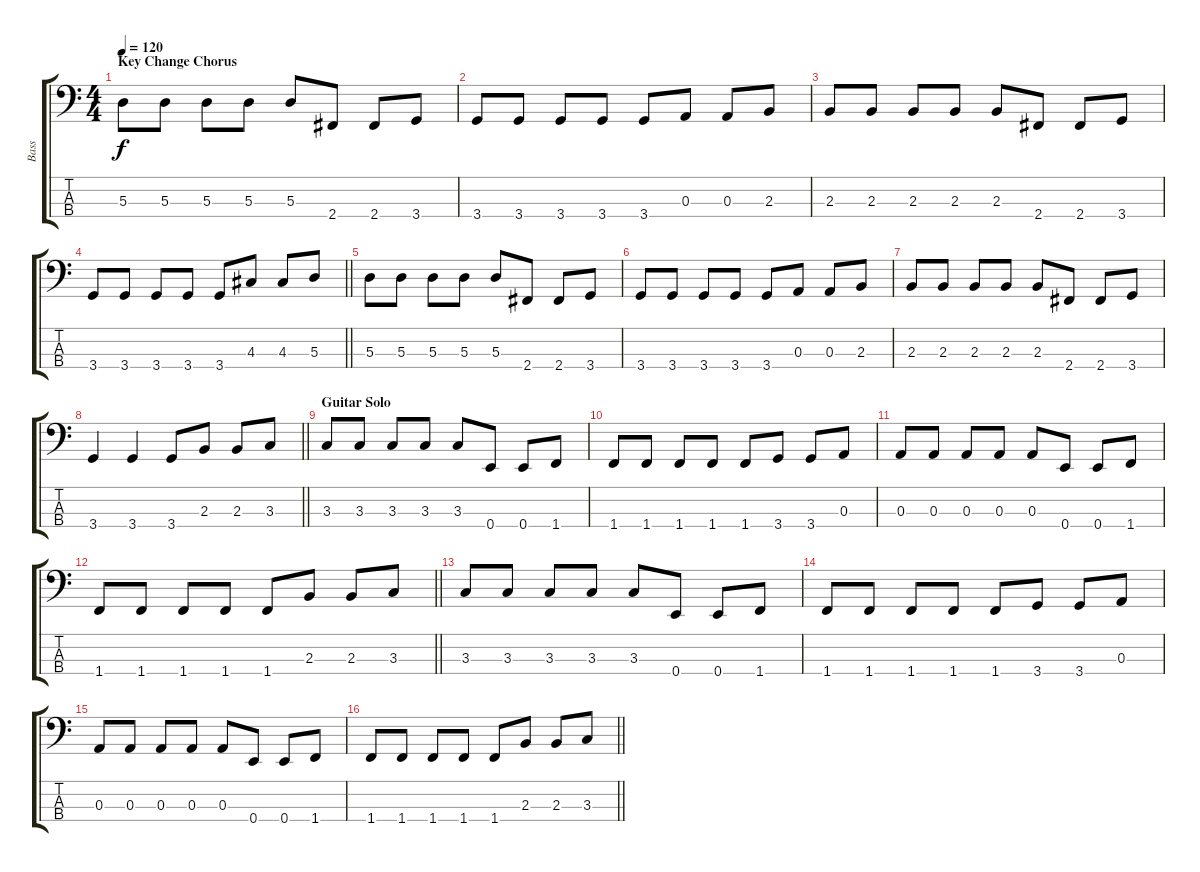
\track ("Bass" "Bass") {instrument electricbassfinger}
\staff {score tabs}
\tuning (G2 D2 A1 E1) {hide}
\ts (4 4)
\section ("" "Key Change Chorus")
\tempo 120
\clef f4
\ks c
5.3.8{dy f} 5.3.8 5.3.8 5.3.8 5.3.8 2.4.8 2.4.8 3.4.8 |
3.4.8 3.4.8 3.4.8 3.4.8 3.4.8 0.3.8 0.3.8 2.3.8 |
2.3.8 2.3.8 2.3.8 2.3.8 2.3.8 2.4.8 2.4.8 3.4.8 |
\barLineRight lightlight
3.4.8 3.4.8 3.4.8 3.4.8 3.4.8 4.3.8 4.3.8 5.3.8 |
5.3.8 5.3.8 5.3.8 5.3.8 5.3.8 2.4.8 2.4.8 3.4.8 |
3.4.8 3.4.8 3.4.8 3.4.8 3.4.8 0.3.8 0.3.8 2.3.8 |
2.3.8 2.3.8 2.3.8 2.3.8 2.3.8 2.4.8 2.4.8 3.4.8 |
\barLineRight lightlight
3.4.4 3.4.4 3.4.8 2.3.8 2.3.8 3.3.8 |
\section ("" "Guitar Solo")
3.3.8 3.3.8 3.3.8 3.3.8 3.3.8 0.4.8 0.4.8 1.4.8 |
1.4.8 1.4.8 1.4.8 1.4.8 1.4.8 3.4.8 3.4.8 0.3.8 |
0.3.8 0.3.8 0.3.8 0.3.8 0.3.8 0.4.8 0.4.8 1.4.8 |
\barLineRight lightlight
1.4.8 1.4.8 1.4.8 1.4.8 1.4.8 2.3.8 2.3.8 3.3.8 |
3.3.8 3.3.8 3.3.8 3.3.8 3.3.8 0.4.8 0.4.8 1.4.8 |
1.4.8 1.4.8 1.4.8 1.4.8 1.4.8 3.4.8 3.4.8 0.3.8 |
0.3.8 0.3.8 0.3.8 0.3.8 0.3.8 0.4.8 0.4.8 1.4.8 |
\barLineRight lightlight
1.4.8 1.4.8 1.4.8 1.4.8 1.4.8 2.3.8 2.3.8 3.3.8
